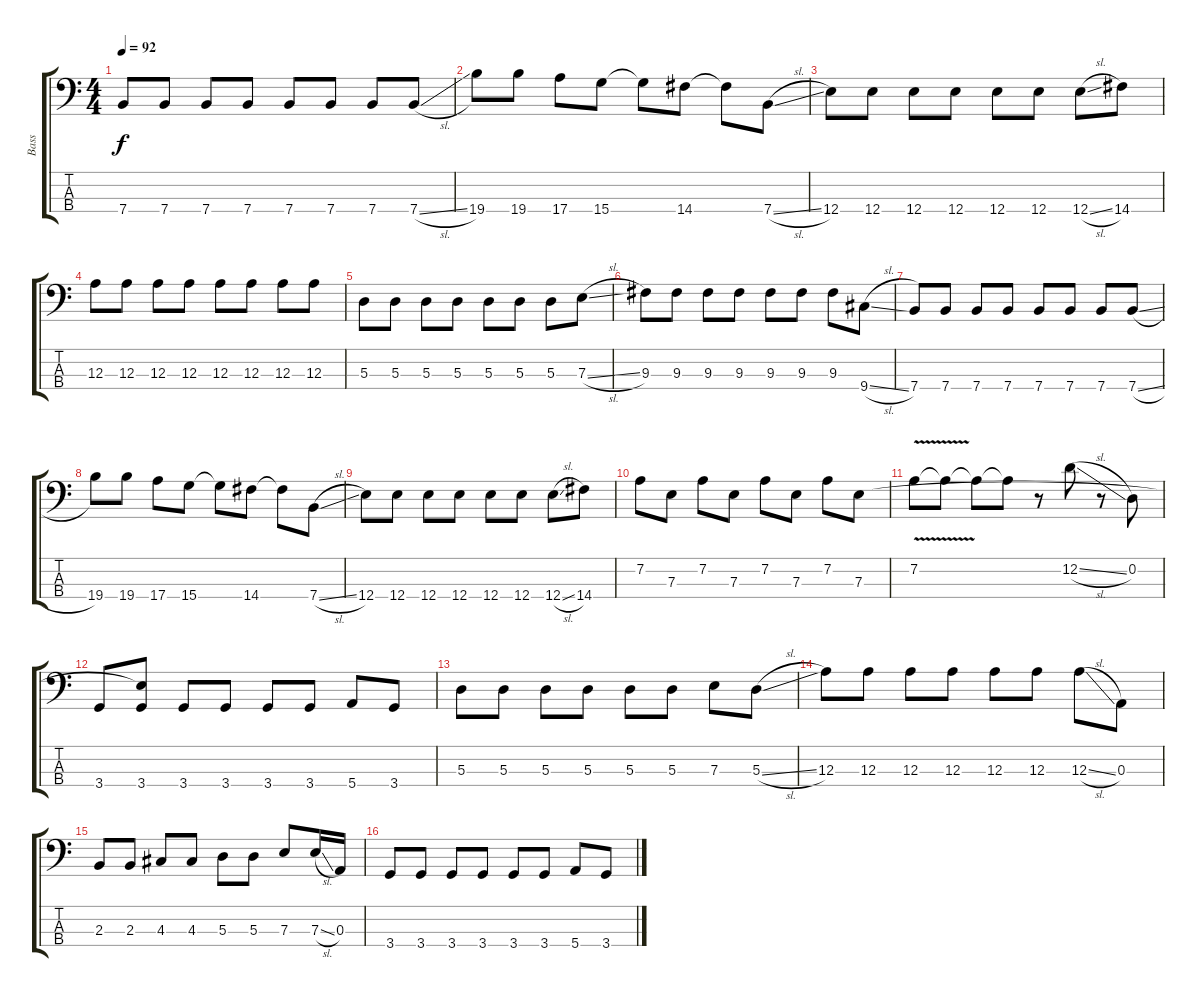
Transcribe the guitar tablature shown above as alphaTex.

\track ("Bass" "Bass") {instrument electricbassfinger}
\staff {score tabs}
\tuning (G2 D2 A1 E1) {hide}
\ts (4 4)
\tempo 92
\clef f4
\ks c
7.4.8{dy f} 7.4.8 7.4.8 7.4.8 7.4.8 7.4.8 7.4.8 7.4{sl}.8 |
19.4.8 19.4.8 17.4.8 15.4.8 15.4{t}.8 14.4.8 14.4{t}.8 7.4{sl}.8 |
12.4.8 12.4.8 12.4.8 12.4.8 12.4.8 12.4.8 12.4{sl}.8 14.4.8 |
12.3.8 12.3.8 12.3.8 12.3.8 12.3.8 12.3.8 12.3.8 12.3.8 |
5.3.8 5.3.8 5.3.8 5.3.8 5.3.8 5.3.8 5.3.8 7.3{sl}.8 |
9.3.8 9.3.8 9.3.8 9.3.8 9.3.8 9.3.8 9.3.8 9.4{sl}.8 |
7.4.8 7.4.8 7.4.8 7.4.8 7.4.8 7.4.8 7.4.8 7.4{sl}.8 |
19.4.8 19.4.8 17.4.8 15.4.8 15.4{t}.8 14.4.8 14.4{t}.8 7.4{sl}.8 |
12.4.8 12.4.8 12.4.8 12.4.8 12.4.8 12.4.8 12.4{sl}.8 14.4.8 |
7.2.8 7.3.8 7.2.8 7.3.8 7.2.8 7.3.8 7.2.8 7.3.8 |
7.2{v}.8 7.2{t}.8 7.2{t}.8 7.2{t}.8 r.8 12.2{sl}.8 r.8 0.2.8 |
3.4.8 (7.3{t} 3.4).8 3.4.8 3.4.8 3.4.8 3.4.8 5.4.8 3.4.8 |
5.3.8 5.3.8 5.3.8 5.3.8 5.3.8 5.3.8 7.3.8 5.3{sl}.8 |
12.3.8 12.3.8 12.3.8 12.3.8 12.3.8 12.3.8 12.3{sl}.8 0.3.8 |
2.3.8 2.3.8 4.3.8 4.3.8 5.3.8 5.3.8 7.3.8 7.3{sl}.16 0.3.16 |
3.4.8 3.4.8 3.4.8 3.4.8 3.4.8 3.4.8 5.4.8 3.4.8
